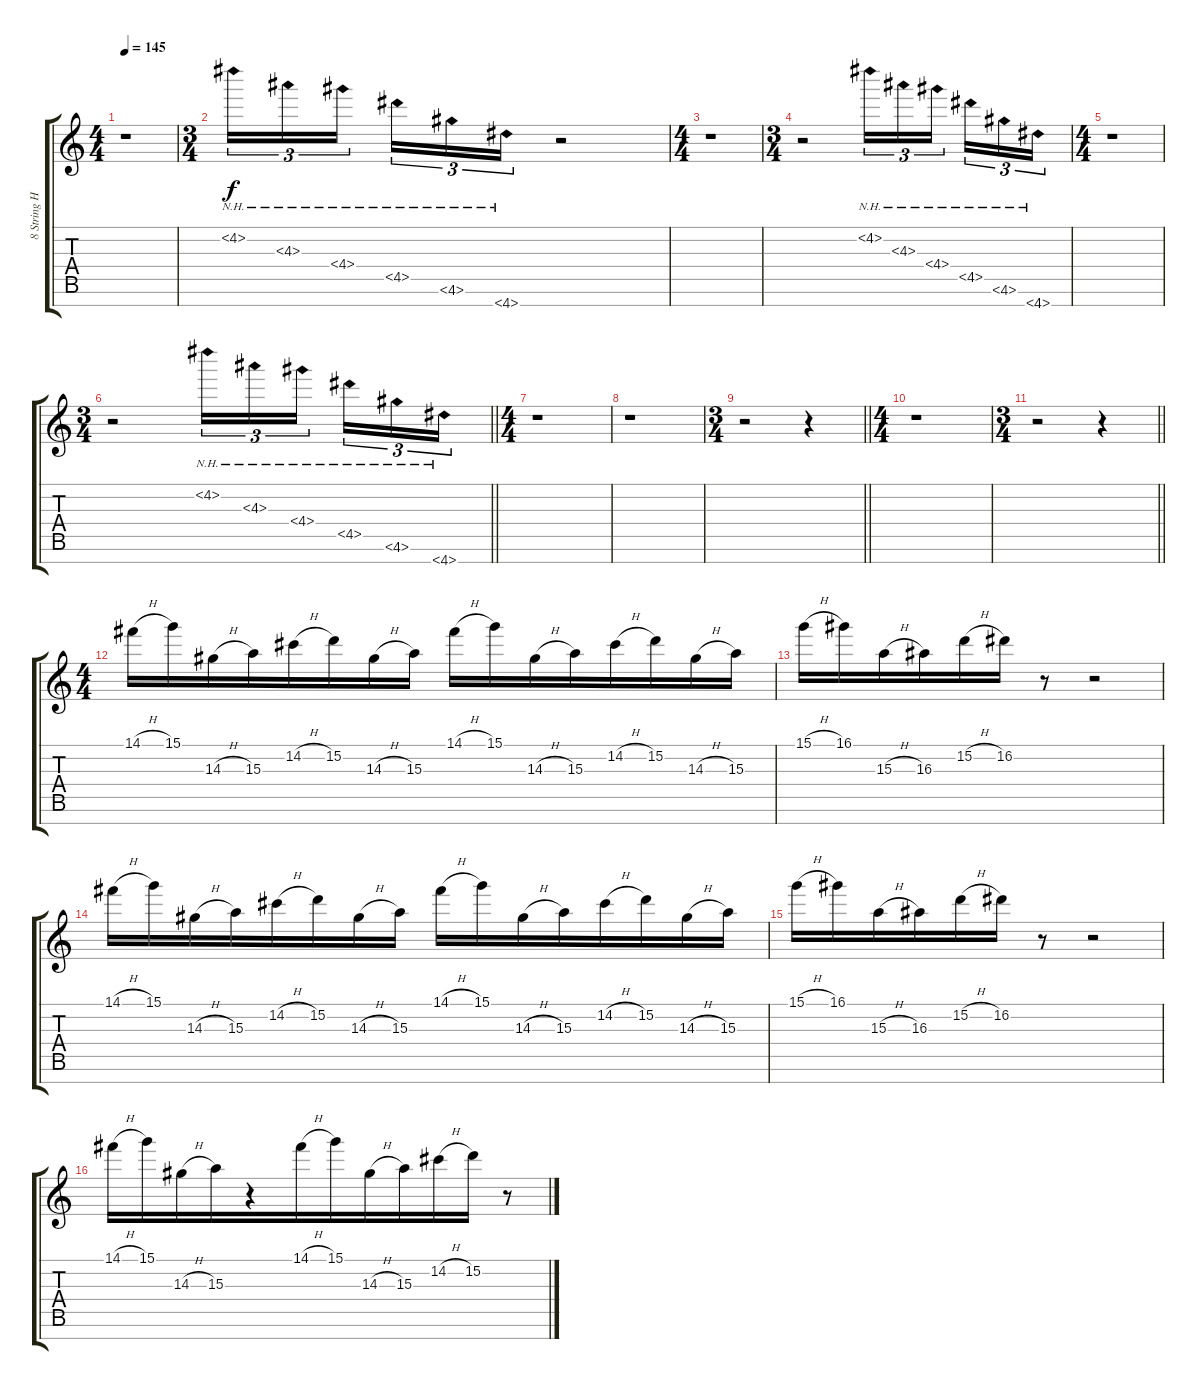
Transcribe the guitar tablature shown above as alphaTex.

\track ("8 String HIGH LEFT" "8 String H") {instrument distortionguitar}
\staff {score tabs}
\tuning (E4 B3 Gb3 E3 B2 E2 B1) {hide}
\ts (4 4)
\tempo 145
\clef g2
\ks c
r.1{dy f} |
\ts (3 4)
4.2{nh}.16{tu (3 2)} 4.3{nh}.16{tu (3 2)} 4.4{nh}.16{tu (3 2) beam splitsecondary} 4.5{nh}.16{tu (3 2)} 4.6{nh}.16{tu (3 2)} 4.7{nh}.16{tu (3 2)} r.2 |
\ts (4 4)
r.1 |
\ts (3 4)
r.2{beam merge} 4.2{nh}.16{tu (3 2)} 4.3{nh}.16{tu (3 2)} 4.4{nh}.16{tu (3 2) beam splitsecondary} 4.5{nh}.16{tu (3 2)} 4.6{nh}.16{tu (3 2)} 4.7{nh}.16{tu (3 2)} |
\ts (4 4)
r.1 |
\ts (3 4)
\barLineRight lightlight
r.2{beam merge} 4.2{nh}.16{tu (3 2)} 4.3{nh}.16{tu (3 2)} 4.4{nh}.16{tu (3 2) beam splitsecondary} 4.5{nh}.16{tu (3 2)} 4.6{nh}.16{tu (3 2)} 4.7{nh}.16{tu (3 2)} |
\ts (4 4)
\section ("" "")
r.1 |
r.1 |
\ts (3 4)
\barLineRight lightlight
r.2 r.4 |
\ts (4 4)
r.1 |
\ts (3 4)
\barLineRight lightlight
r.2 r.4 |
\ts (4 4)
\section ("" "")
14.1{h}.16 15.1.16 14.3{h}.16 15.3.16{beam merge} 14.2{h}.16 15.2.16 14.3{h}.16{beam merge} 15.3.16 14.1{h}.16 15.1.16 14.3{h}.16{beam merge} 15.3.16{beam merge} 14.2{h}.16 15.2.16{beam merge} 14.3{h}.16 15.3.16 |
15.1{h}.16 16.1.16{beam merge} 15.3{h}.16 16.3.16{beam merge} 15.2{h}.16 16.2.16{beam merge} r.8 r.2 |
14.1{h}.16 15.1.16 14.3{h}.16 15.3.16{beam merge} 14.2{h}.16 15.2.16 14.3{h}.16{beam merge} 15.3.16 14.1{h}.16 15.1.16 14.3{h}.16{beam merge} 15.3.16{beam merge} 14.2{h}.16 15.2.16{beam merge} 14.3{h}.16 15.3.16 |
15.1{h}.16 16.1.16{beam merge} 15.3{h}.16 16.3.16{beam merge} 15.2{h}.16 16.2.16{beam merge} r.8 r.2 |
14.1{h}.16 15.1.16 14.3{h}.16 15.3.16{beam merge} r.4 14.1{h}.16 15.1.16 14.3{h}.16{beam merge} 15.3.16{beam merge} 14.2{h}.16 15.2.16{beam merge} r.8
